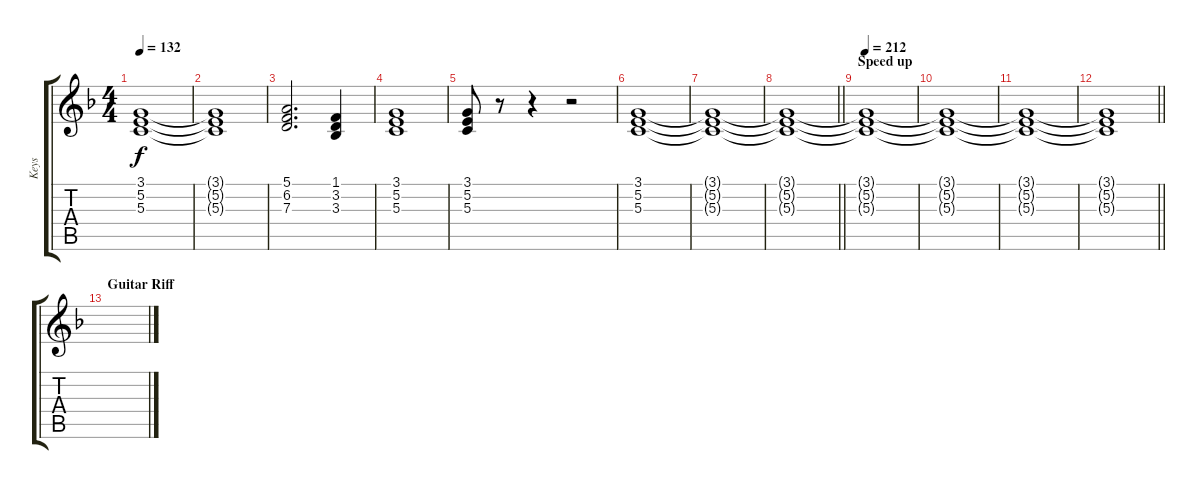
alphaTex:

\track ("Keys" "Keys") {instrument choiraahs}
\staff {score tabs}
\tuning (E4 B3 G3 D3 A2 E2) {hide}
\ts (4 4)
\tempo 132
\clef g2
\ks dminor
(3.1 5.2 5.3).1{dy f} |
(3.1{t} 5.2{t} 5.3{t}).1 |
(5.1 6.2 7.3).2{d} (1.1 3.2 3.3).4 |
(3.1 5.2 5.3).1 |
(3.1 5.2 5.3).8 r.8 r.4 r.2 |
(3.1 5.2 5.3).1 |
(3.1{t} 5.2{t} 5.3{t}).1 |
\barLineRight lightlight
(3.1{t} 5.2{t} 5.3{t}).1{volume 4} |
\section ("" "Speed up")
\tempo 212
(3.1{t} 5.2{t} 5.3{t}).1 |
(3.1{t} 5.2{t} 5.3{t}).1 |
(3.1{t} 5.2{t} 5.3{t}).1 |
\barLineRight lightlight
(3.1{t} 5.2{t} 5.3{t}).1 |
\section ("" "Guitar Riff")
